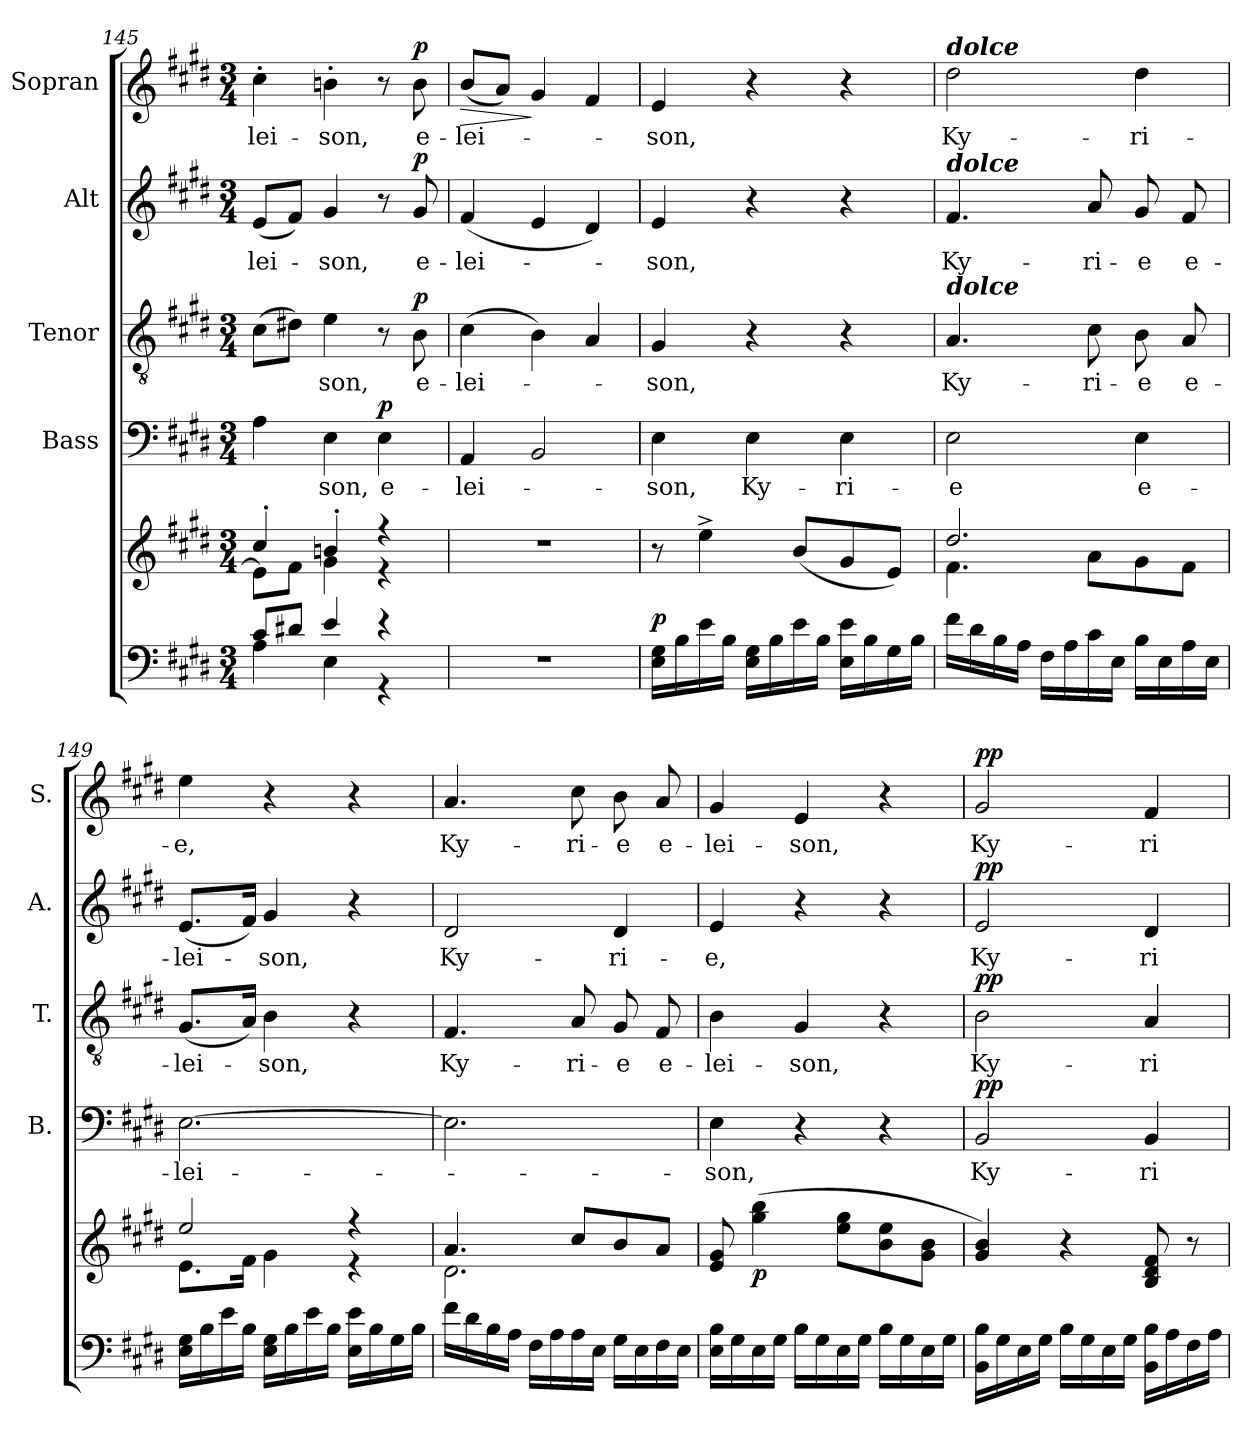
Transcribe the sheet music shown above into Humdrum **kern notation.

**kern	**kern	**dynam	**kern	**text	**dynam	**kern	**text	**dynam	**kern	**text	**dynam	**kern	**text	**dynam
*part5	*part5	*part5	*part4	*part4	*part4	*part3	*part3	*part3	*part2	*part2	*part2	*part1	*part1	*part1
*staff6	*staff5	*staff5/6	*staff4	*staff4	*staff4	*staff3	*staff3	*staff3	*staff2	*staff2	*staff2	*staff1	*staff1	*staff1
*	*	*	*I"Bass	*	*	*I"Tenor	*	*	*I"Alt	*	*	*I"Sopran	*	*
*	*	*	*I'B.	*	*	*I'T.	*	*	*I'A.	*	*	*I'S.	*	*
!!LO:PB:g=z
*clefF4	*clefG2	*	*clefF4	*	*	*clefGv2	*	*	*clefG2	*	*	*clefG2	*	*
*k[f#c#g#d#]	*k[f#c#g#d#]	*	*k[f#c#g#d#]	*	*	*k[f#c#g#d#]	*	*	*k[f#c#g#d#]	*	*	*k[f#c#g#d#]	*	*
*E:	*E:	*	*E:	*	*	*E:	*	*	*E:	*	*	*E:	*	*
*M3/4	*M3/4	*	*M3/4	*	*	*M3/4	*	*	*M3/4	*	*	*M3/4	*	*
=145	=145	=145	=145	=145	=145	=145	=145	=145	=145	=145	=145	=145	=145	=145
*^	*^	*	*	*	*	*	*	*	*	*	*	*	*	*
!	!	!	!	!	!	!	!	!	!	!	!	!LO:LY:b	!	!	!LO:LY:b	!
8c#/L	4A\	4cc#'>/	8e\L]	.	4A\	.	.	(>8c#\L	.	.	(<8e/L	-lei-	.	4cc#'>\	-lei-	.
8d#X/J	.	.	8f#\J	.	.	.	.	8d#X\J)	.	.	8f#/J)	.	.	.	.	.
!	!	!	!	!	!	!LO:LY:b	!	!	!LO:LY:b	!	!	!LO:LY:b	!	!	!LO:LY:b	!
4e/	4E\	4bn'>/	4g#\	.	4E\	-son,	.	4e\	-son,	.	4g#/	-son,	.	4bn'>\	-son,	.
!	!	!	!	!	!	!LO:LY:b	!LO:DY:a	!	!	!	!	!	!	!	!	!
4r	4r	4r	4r	.	4E\	e-	p	8r	.	.	8r	.	.	8r	.	.
!	!	!	!	!	!	!	!	!	!LO:LY:b	!LO:DY:a	!	!LO:LY:b	!LO:DY:a	!	!LO:LY:b	!LO:DY:a
.	.	.	.	.	.	.	.	8B\	e-	p	8g#/	e-	p	8b\	e-	p
*v	*v	*	*	*	*	*	*	*	*	*	*	*	*	*	*	*
*	*v	*v	*	*	*	*	*	*	*	*	*	*	*	*	*
=146	=146	=146	=146	=146	=146	=146	=146	=146	=146	=146	=146	=146	=146	=146
!	!	!	!	!LO:LY:b	!	!	!LO:LY:b	!	!	!LO:LY:b	!	!	!LO:LY:b	!LO:HP:b
2.r	2.r	.	4AA/	-lei-	.	(>4c#\	-lei-	.	(<4f#/	-lei-	.	(<8b/L	-lei-	>
.	.	.	.	.	.	.	.	.	.	.	.	8a/J)	.	.
.	.	.	2BB/	.	.	4B\)	.	.	4e/	.	.	4g#/	.	]
.	.	.	.	.	.	4A/	.	.	4d#/)	.	.	4f#/	.	.
=147	=147	=147	=147	=147	=147	=147	=147	=147	=147	=147	=147	=147	=147	=147
!	!	!LO:DY:a=2	!	!LO:LY:b	!	!	!LO:LY:b	!	!	!LO:LY:b	!	!	!LO:LY:b	!
16E\ 16G#\LL	8r	p	4E\	-son,	.	4G#/	-son,	.	4e/	-son,	.	4e/	-son,	.
16B\	.	.	.	.	.	.	.	.	.	.	.	.	.	.
16e\	4ee^>\	.	.	.	.	.	.	.	.	.	.	.	.	.
16B\JJ	.	.	.	.	.	.	.	.	.	.	.	.	.	.
!	!	!	!	!LO:LY:b	!	!	!	!	!	!	!	!	!	!
16E\ 16G#\LL	.	.	4E\	Ky-	.	4r	.	.	4r	.	.	4r	.	.
16B\	.	.	.	.	.	.	.	.	.	.	.	.	.	.
16e\	(<8b/L	.	.	.	.	.	.	.	.	.	.	.	.	.
16B\JJ	.	.	.	.	.	.	.	.	.	.	.	.	.	.
!	!	!	!	!LO:LY:b	!	!	!	!	!	!	!	!	!	!
16E\ 16e\LL	8g#/	.	4E\	-ri-	.	4r	.	.	4r	.	.	4r	.	.
16B\	.	.	.	.	.	.	.	.	.	.	.	.	.	.
16G#\	8e/J)	.	.	.	.	.	.	.	.	.	.	.	.	.
16B\JJ	.	.	.	.	.	.	.	.	.	.	.	.	.	.
=148	=148	=148	=148	=148	=148	=148	=148	=148	=148	=148	=148	=148	=148	=148
*	*^	*	*	*	*	*	*	*	*	*	*	*	*	*
!	!	!	!	!	!	!	!	!	!	!	!	!	!LO:TX:a:Bi:t=dolce	!	!
!	!	!	!	!	!	!	!	!	!	!LO:TX:a:Bi:t=dolce	!	!	!	!	!
!	!	!	!	!	!	!	!LO:TX:a:Bi:t=dolce	!	!	!	!	!	!	!	!
!	!	!	!	!	!LO:LY:b	!	!	!LO:LY:b	!	!	!LO:LY:b	!	!	!LO:LY:b	!
16f#\LL	2.dd#/	4.f#\	.	2E\	-e	.	4.A/	Ky-	.	4.f#/	Ky-	.	2dd#\	Ky-	.
16d#\	.	.	.	.	.	.	.	.	.	.	.	.	.	.	.
16B\	.	.	.	.	.	.	.	.	.	.	.	.	.	.	.
16A\JJ	.	.	.	.	.	.	.	.	.	.	.	.	.	.	.
16F#\LL	.	.	.	.	.	.	.	.	.	.	.	.	.	.	.
16A\	.	.	.	.	.	.	.	.	.	.	.	.	.	.	.
!	!	!	!	!	!	!	!	!LO:LY:b	!	!	!LO:LY:b	!	!	!	!
16c#\	.	8a\L	.	.	.	.	8c#\	-ri-	.	8a/	-ri-	.	.	.	.
16E\JJ	.	.	.	.	.	.	.	.	.	.	.	.	.	.	.
!	!	!	!	!	!LO:LY:b	!	!	!LO:LY:b	!	!	!LO:LY:b	!	!	!LO:LY:b	!
16B\LL	.	8g#\	.	4E\	e-	.	8B\	-e	.	8g#/	-e	.	4dd#\	-ri-	.
16E\	.	.	.	.	.	.	.	.	.	.	.	.	.	.	.
!	!	!	!	!	!	!	!	!LO:LY:b	!	!	!LO:LY:b	!	!	!	!
16A\	.	8f#\J	.	.	.	.	8A/	e-	.	8f#/	e-	.	.	.	.
16E\JJ	.	.	.	.	.	.	.	.	.	.	.	.	.	.	.
=149	=149	=149	=149	=149	=149	=149	=149	=149	=149	=149	=149	=149	=149	=149	=149
!	!	!	!	!	!LO:LY:b	!	!	!LO:LY:b	!	!	!LO:LY:b	!	!	!LO:LY:b	!
16E\ 16G#\LL	2ee/	8.e\L	.	[2.E\	-lei-	.	(<8.G#/L	-lei-	.	(<8.e/L	-lei-	.	4ee\	-e,	.
16B\	.	.	.	.	.	.	.	.	.	.	.	.	.	.	.
16e\	.	.	.	.	.	.	.	.	.	.	.	.	.	.	.
16B\JJ	.	16f#\Jk	.	.	.	.	16A/Jk)	.	.	16f#/Jk)	.	.	.	.	.
!	!	!	!	!	!	!	!	!LO:LY:b	!	!	!LO:LY:b	!	!	!	!
16E\ 16G#\LL	.	4g#\	.	.	.	.	4B\	-son,	.	4g#/	-son,	.	4r	.	.
16B\	.	.	.	.	.	.	.	.	.	.	.	.	.	.	.
16e\	.	.	.	.	.	.	.	.	.	.	.	.	.	.	.
16B\JJ	.	.	.	.	.	.	.	.	.	.	.	.	.	.	.
16E\ 16e\LL	4r	4r	.	.	.	.	4r	.	.	4r	.	.	4r	.	.
16B\	.	.	.	.	.	.	.	.	.	.	.	.	.	.	.
16G#\	.	.	.	.	.	.	.	.	.	.	.	.	.	.	.
16B\JJ	.	.	.	.	.	.	.	.	.	.	.	.	.	.	.
!!LO:LB:g=z
=150	=150	=150	=150	=150	=150	=150	=150	=150	=150	=150	=150	=150	=150	=150	=150
!	!	!	!	!	!	!	!	!LO:LY:b	!	!	!LO:LY:b	!	!	!LO:LY:b	!
16f#\LL	4.a/	2.d#\	.	2.E\]	.	.	4.F#/	Ky-	.	2d#/	Ky-	.	4.a/	Ky-	.
16d#\	.	.	.	.	.	.	.	.	.	.	.	.	.	.	.
16B\	.	.	.	.	.	.	.	.	.	.	.	.	.	.	.
16A\JJ	.	.	.	.	.	.	.	.	.	.	.	.	.	.	.
16F#\LL	.	.	.	.	.	.	.	.	.	.	.	.	.	.	.
16A\	.	.	.	.	.	.	.	.	.	.	.	.	.	.	.
!	!	!	!	!	!	!	!	!LO:LY:b	!	!	!	!	!	!LO:LY:b	!
16A\	8cc#/L	.	.	.	.	.	8A/	-ri-	.	.	.	.	8cc#\	-ri-	.
16E\JJ	.	.	.	.	.	.	.	.	.	.	.	.	.	.	.
!	!	!	!	!	!	!	!	!LO:LY:b	!	!	!LO:LY:b	!	!	!LO:LY:b	!
16G#\LL	8b/	.	.	.	.	.	8G#/	-e	.	4d#/	-ri-	.	8b\	-e	.
16E\	.	.	.	.	.	.	.	.	.	.	.	.	.	.	.
!	!	!	!	!	!	!	!	!LO:LY:b	!	!	!	!	!	!LO:LY:b	!
16F#\	8a/J	.	.	.	.	.	8F#/	e-	.	.	.	.	8a/	e-	.
16E\JJ	.	.	.	.	.	.	.	.	.	.	.	.	.	.	.
*	*v	*v	*	*	*	*	*	*	*	*	*	*	*	*	*
=151	=151	=151	=151	=151	=151	=151	=151	=151	=151	=151	=151	=151	=151	=151
!	!	!	!	!LO:LY:b	!	!	!LO:LY:b	!	!	!LO:LY:b	!	!	!LO:LY:b	!
16E\ 16B\LL	8e/ 8g#/	.	4E\	-son,	.	4B\	-lei-	.	4e/	-e,	.	4g#/	-lei-	.
16G#\	.	.	.	.	.	.	.	.	.	.	.	.	.	.
!	!	!LO:DY:b	!	!	!	!	!	!	!	!	!	!	!	!
16E\	(>4gg#\ 4bb\	p	.	.	.	.	.	.	.	.	.	.	.	.
16G#\JJ	.	.	.	.	.	.	.	.	.	.	.	.	.	.
!	!	!	!	!	!	!	!LO:LY:b	!	!	!	!	!	!LO:LY:b	!
16B\LL	.	.	4r	.	.	4G#/	-son,	.	4r	.	.	4e/	-son,	.
16G#\	.	.	.	.	.	.	.	.	.	.	.	.	.	.
16E\	8ee\ 8gg#\L	.	.	.	.	.	.	.	.	.	.	.	.	.
16G#\JJ	.	.	.	.	.	.	.	.	.	.	.	.	.	.
16B\LL	8b\ 8ee\	.	4r	.	.	4r	.	.	4r	.	.	4r	.	.
16G#\	.	.	.	.	.	.	.	.	.	.	.	.	.	.
16E\	8g#\ 8b\J	.	.	.	.	.	.	.	.	.	.	.	.	.
16G#\JJ	.	.	.	.	.	.	.	.	.	.	.	.	.	.
=152	=152	=152	=152	=152	=152	=152	=152	=152	=152	=152	=152	=152	=152	=152
!	!	!	!	!LO:LY:b	!LO:DY:a	!	!LO:LY:b	!LO:DY:a	!	!LO:LY:b	!LO:DY:a	!	!LO:LY:b	!LO:DY:a
16BB\ 16B\LL	4g#/ 4b/)	.	2BB/	Ky-	pp	2B\	Ky-	pp	2e/	Ky-	pp	2g#/	Ky-	pp
16G#\	.	.	.	.	.	.	.	.	.	.	.	.	.	.
16E\	.	.	.	.	.	.	.	.	.	.	.	.	.	.
16G#\JJ	.	.	.	.	.	.	.	.	.	.	.	.	.	.
16B\LL	4r	.	.	.	.	.	.	.	.	.	.	.	.	.
16G#\	.	.	.	.	.	.	.	.	.	.	.	.	.	.
16E\	.	.	.	.	.	.	.	.	.	.	.	.	.	.
16G#\JJ	.	.	.	.	.	.	.	.	.	.	.	.	.	.
!	!	!	!	!LO:LY:b	!	!	!LO:LY:b	!	!	!LO:LY:b	!	!	!LO:LY:b	!
16BB\ 16B\LL	8B/ 8d#/ 8f#/	.	4BB/	-ri-	.	4A/	-ri-	.	4d#/	-ri-	.	4f#/	-ri-	.
16A\	.	.	.	.	.	.	.	.	.	.	.	.	.	.
16F#\	8r	.	.	.	.	.	.	.	.	.	.	.	.	.
16A\JJ	.	.	.	.	.	.	.	.	.	.	.	.	.	.
=	=	=	=	=	=	=	=	=	=	=	=	=	=	=
*-	*-	*-	*-	*-	*-	*-	*-	*-	*-	*-	*-	*-	*-	*-
